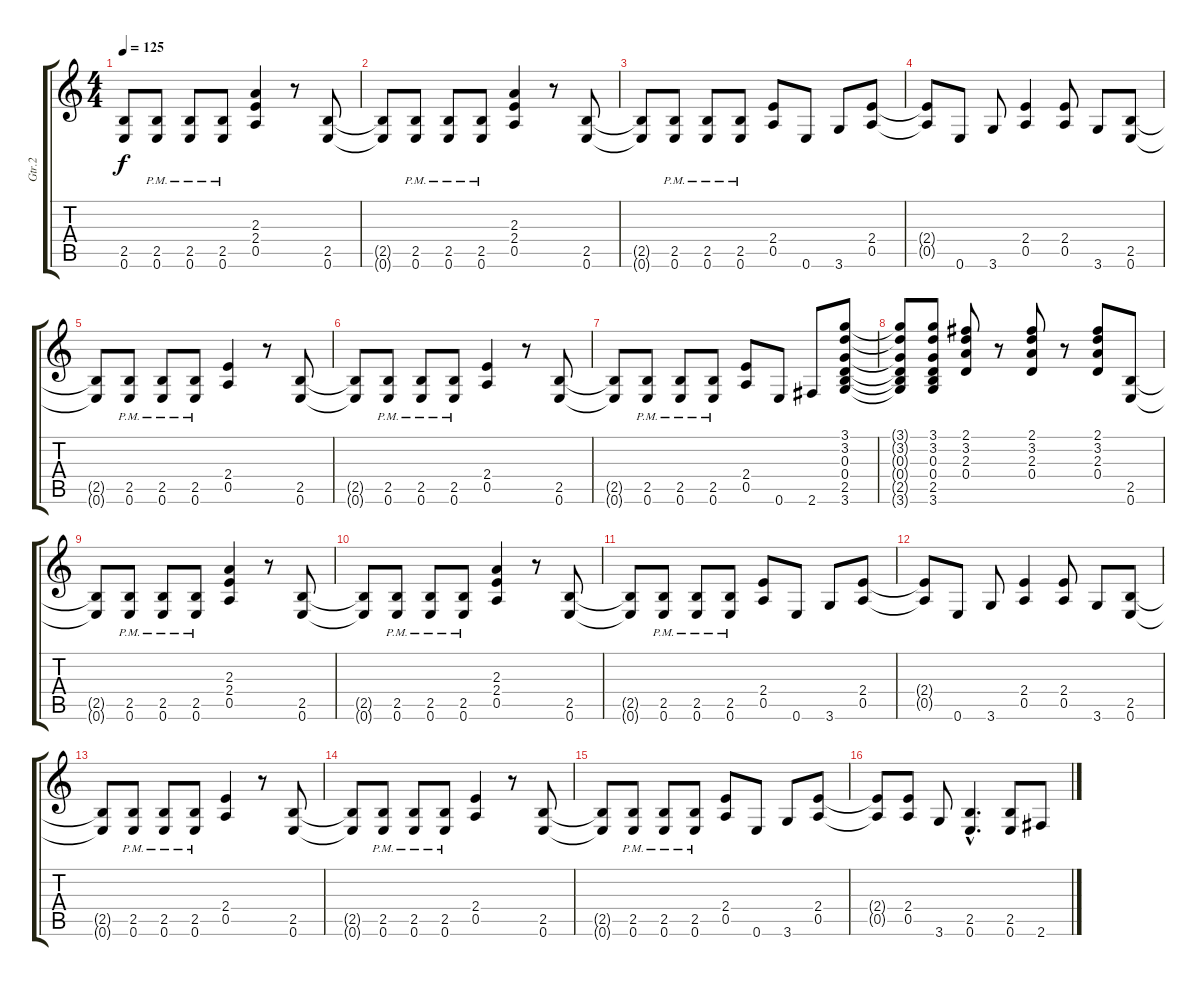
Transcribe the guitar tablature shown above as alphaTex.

\track ("Gtr.2" "Gtr.2") {instrument overdrivenguitar}
\staff {score tabs}
\tuning (E4 B3 G3 D3 A2 E2) {hide}
\ts (4 4)
\tempo 125
\clef g2
\ks c
(2.5{t} 0.6{t}).8{dy f} (2.5{pm} 0.6{pm}).8 (2.5{pm} 0.6{pm}).8 (2.5{pm} 0.6{pm}).8 (2.3 2.4 0.5).4 r.8 (2.5 0.6).8 |
(2.5{t} 0.6{t}).8 (2.5{pm} 0.6{pm}).8 (2.5{pm} 0.6{pm}).8 (2.5{pm} 0.6{pm}).8 (2.3 2.4 0.5).4 r.8 (2.5 0.6).8 |
(2.5{t} 0.6{t}).8 (2.5{pm} 0.6{pm}).8 (2.5{pm} 0.6{pm}).8 (2.5{pm} 0.6{pm}).8 (2.4 0.5).8 0.6.8 3.6.8 (2.4 0.5).8 |
(2.4{t} 0.5{t}).8 0.6.8 3.6.8 (2.4 0.5).4 (2.4 0.5).8 3.6.8 (2.5 0.6).8 |
(2.5{t} 0.6{t}).8 (2.5{pm} 0.6{pm}).8 (2.5{pm} 0.6{pm}).8 (2.5{pm} 0.6{pm}).8 (2.4 0.5).4 r.8 (2.5 0.6).8 |
(2.5{t} 0.6{t}).8 (2.5{pm} 0.6{pm}).8 (2.5{pm} 0.6{pm}).8 (2.5{pm} 0.6{pm}).8 (2.4 0.5).4 r.8 (2.5 0.6).8 |
(2.5{t} 0.6{t}).8 (2.5{pm} 0.6{pm}).8 (2.5{pm} 0.6{pm}).8 (2.5{pm} 0.6{pm}).8 (2.4 0.5).8 0.6.8 2.6.8 (3.1 3.2 0.3 0.4 2.5 3.6).8 |
(3.1{t} 3.2{t} 0.3{t} 0.4{t} 2.5{t} 3.6{t}).8 (3.1 3.2 0.3 0.4 2.5 3.6).8 (2.1 3.2 2.3 0.4).8 r.8 (2.1 3.2 2.3 0.4).8 r.8 (2.1 3.2 2.3 0.4).8 (2.5 0.6).8 |
(2.5{t} 0.6{t}).8 (2.5{pm} 0.6{pm}).8 (2.5{pm} 0.6{pm}).8 (2.5{pm} 0.6{pm}).8 (2.3 2.4 0.5).4 r.8 (2.5 0.6).8 |
(2.5{t} 0.6{t}).8 (2.5{pm} 0.6{pm}).8 (2.5{pm} 0.6{pm}).8 (2.5{pm} 0.6{pm}).8 (2.3 2.4 0.5).4 r.8 (2.5 0.6).8 |
(2.5{t} 0.6{t}).8 (2.5{pm} 0.6{pm}).8 (2.5{pm} 0.6{pm}).8 (2.5{pm} 0.6{pm}).8 (2.4 0.5).8 0.6.8 3.6.8 (2.4 0.5).8 |
(2.4{t} 0.5{t}).8 0.6.8 3.6.8 (2.4 0.5).4 (2.4 0.5).8 3.6.8 (2.5 0.6).8 |
(2.5{t} 0.6{t}).8 (2.5{pm} 0.6{pm}).8 (2.5{pm} 0.6{pm}).8 (2.5{pm} 0.6{pm}).8 (2.4 0.5).4 r.8 (2.5 0.6).8 |
(2.5{t} 0.6{t}).8 (2.5{pm} 0.6{pm}).8 (2.5{pm} 0.6{pm}).8 (2.5{pm} 0.6{pm}).8 (2.4 0.5).4 r.8 (2.5 0.6).8 |
(2.5{t} 0.6{t}).8 (2.5{pm} 0.6{pm}).8 (2.5{pm} 0.6{pm}).8 (2.5{pm} 0.6{pm}).8 (2.4 0.5).8 0.6.8 3.6.8 (2.4 0.5).8 |
(2.4{t} 0.5{t}).8 (2.4 0.5).8 3.6.8 (2.5{hac} 0.6{hac}).4{d} (2.5 0.6).8 2.6.8
